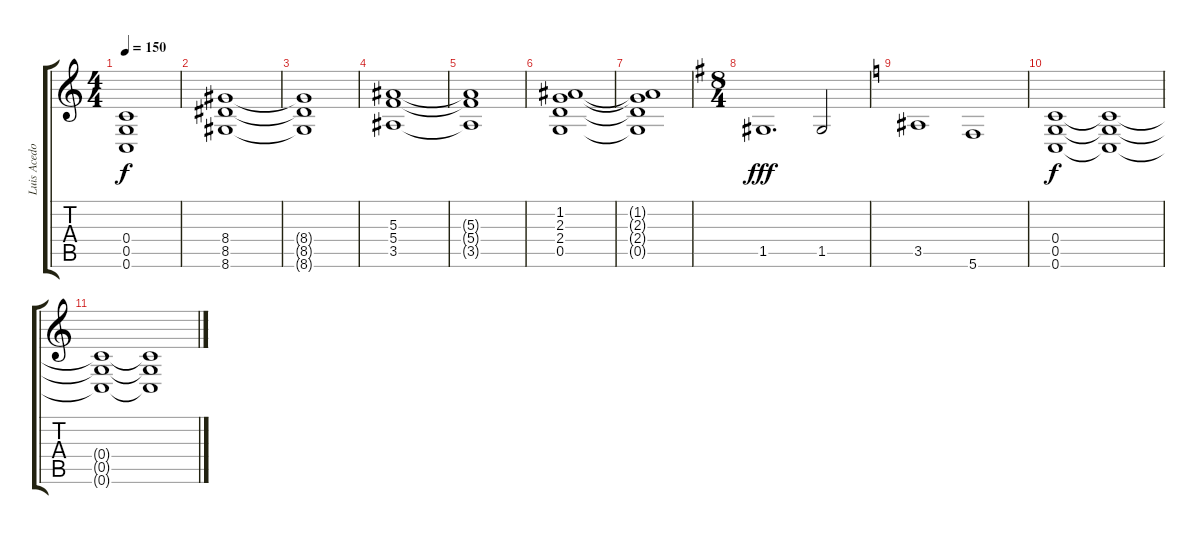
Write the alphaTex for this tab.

\track ("Luis Acedo" "Luis Acedo") {instrument overdrivenguitar}
\staff {score tabs}
\tuning (D4 A3 F3 C3 G2 C2) {hide}
\ts (4 4)
\tempo 150
\clef g2
\ks c
(0.4{t} 0.5{t} 0.6{t}).1{dy f} |
(8.4 8.5 8.6).1 |
(8.4{t} 8.5{t} 8.6{t}).1 |
(5.3 5.4 3.5).1 |
(5.3{t} 5.4{t} 3.5{t}).1 |
(1.2 2.3 2.4 0.5).1 |
(1.2{t} 2.3{t} 2.4{t} 0.5{t}).1 |
\ts (8 4)
\ks g
1.5.1{d dy fff} 1.5.2 |
\ks c
3.5.1 5.6.1 |
(0.4 0.5 0.6).1{dy f} (0.4{t} 0.5{t} 0.6{t}).1 |
(0.4{t} 0.5{t} 0.6{t}).1 (0.4{t} 0.5{t} 0.6{t}).1
